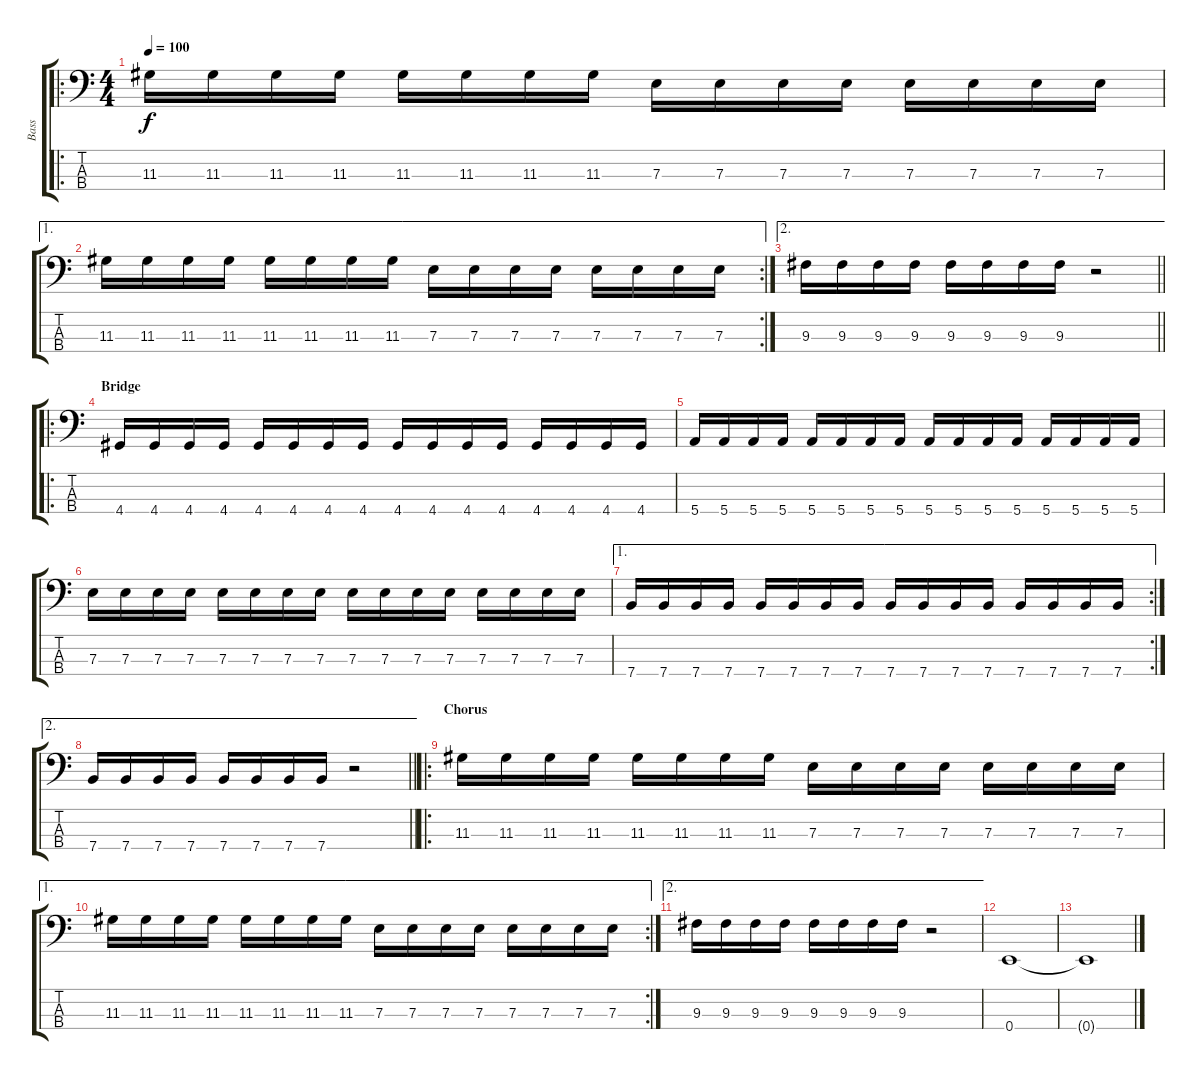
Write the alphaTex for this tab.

\track ("Bass" "Bass") {instrument electricbassfinger}
\staff {score tabs}
\tuning (G2 D2 A1 E1) {hide}
\ro
\ts (4 4)
\tempo 100
\clef f4
\ks c
11.3.16{dy f} 11.3.16 11.3.16 11.3.16 11.3.16 11.3.16 11.3.16 11.3.16 7.3.16 7.3.16 7.3.16 7.3.16 7.3.16 7.3.16 7.3.16 7.3.16 |
\ae 1
\rc 2
11.3.16 11.3.16 11.3.16 11.3.16 11.3.16 11.3.16 11.3.16 11.3.16 7.3.16 7.3.16 7.3.16 7.3.16 7.3.16 7.3.16 7.3.16 7.3.16 |
\ae 2
\barLineRight lightlight
9.3.16 9.3.16 9.3.16 9.3.16 9.3.16 9.3.16 9.3.16 9.3.16 r.2 |
\ro
\section ("" "Bridge")
4.4.16 4.4.16 4.4.16 4.4.16 4.4.16 4.4.16 4.4.16 4.4.16 4.4.16 4.4.16 4.4.16 4.4.16 4.4.16 4.4.16 4.4.16 4.4.16 |
5.4.16 5.4.16 5.4.16 5.4.16 5.4.16 5.4.16 5.4.16 5.4.16 5.4.16 5.4.16 5.4.16 5.4.16 5.4.16 5.4.16 5.4.16 5.4.16 |
7.3.16 7.3.16 7.3.16 7.3.16 7.3.16 7.3.16 7.3.16 7.3.16 7.3.16 7.3.16 7.3.16 7.3.16 7.3.16 7.3.16 7.3.16 7.3.16 |
\ae 1
\rc 2
7.4.16 7.4.16 7.4.16 7.4.16 7.4.16 7.4.16 7.4.16 7.4.16 7.4.16 7.4.16 7.4.16 7.4.16 7.4.16 7.4.16 7.4.16 7.4.16 |
\ae 2
\barLineRight lightlight
7.4.16 7.4.16 7.4.16 7.4.16 7.4.16 7.4.16 7.4.16 7.4.16 r.2 |
\ro
\section ("" "Chorus")
11.3.16 11.3.16 11.3.16 11.3.16 11.3.16 11.3.16 11.3.16 11.3.16 7.3.16 7.3.16 7.3.16 7.3.16 7.3.16 7.3.16 7.3.16 7.3.16 |
\ae 1
\rc 2
11.3.16 11.3.16 11.3.16 11.3.16 11.3.16 11.3.16 11.3.16 11.3.16 7.3.16 7.3.16 7.3.16 7.3.16 7.3.16 7.3.16 7.3.16 7.3.16 |
\ae 2
9.3.16 9.3.16 9.3.16 9.3.16 9.3.16 9.3.16 9.3.16 9.3.16 r.2 |
0.4.1 |
0.4{t}.1
